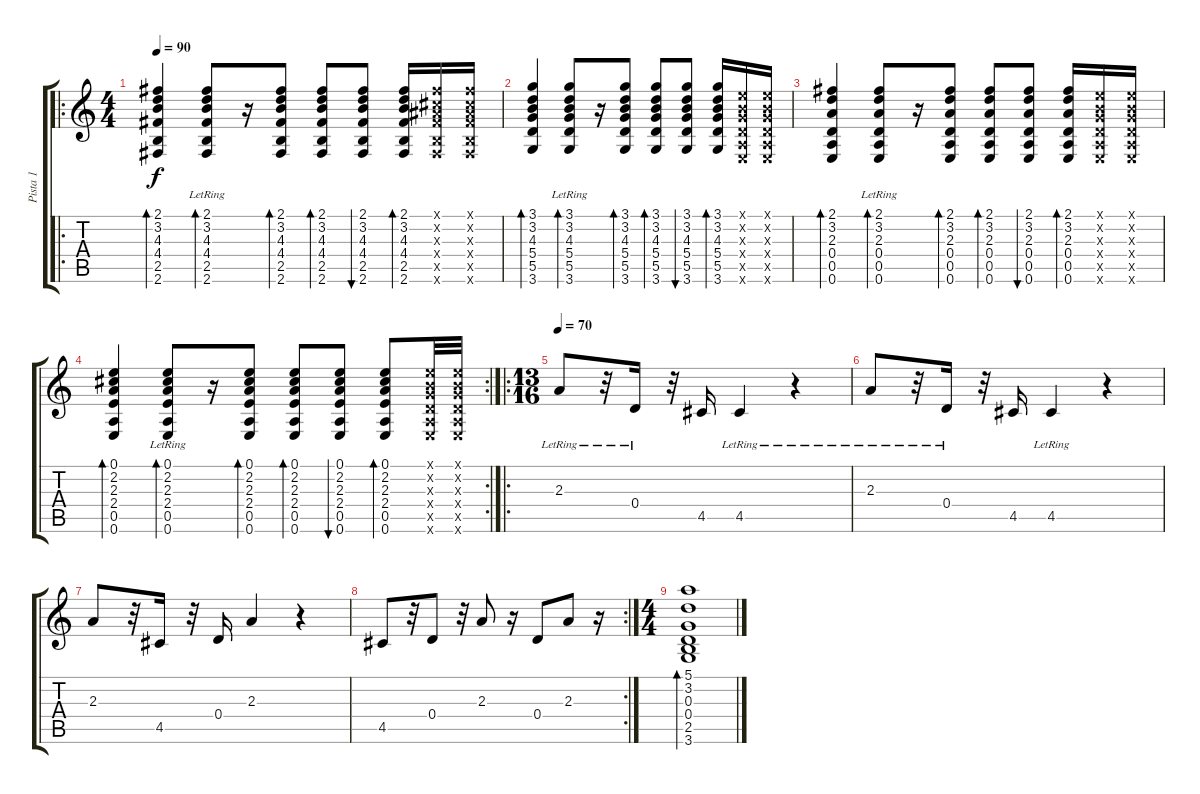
\track ("Pista 1" "Pista 1") {instrument acousticguitarsteel}
\staff {score tabs}
\tuning (E4 B3 G3 D3 A2 E2) {hide}
\ro
\ts (4 4)
\tempo 90
\clef g2
\ks c
(2.1 3.2 4.3 4.4 2.5 2.6).4{bd 60 dy f} (2.1{lr} 3.2 4.3 4.4 2.5 2.6).8{bd 60} r.16 (2.1 3.2 4.3 4.4 2.5 2.6).8{bd 60} (2.1 3.2 4.3 4.4 2.5 2.6).8{bd 60} (2.1 3.2 4.3 4.4 2.5 2.6).8{bu 60} (2.1 3.2 4.3 4.4 2.5 2.6).16{bd 60} (2.1{x} 2.2{x} 3.3{x} 4.4{x} 2.5{x} 2.6{x}).16 (2.1{x} 2.2{x} 3.3{x} 4.4{x} 2.5{x} 2.6{x}).16 |
(3.1 3.2 4.3 5.4 5.5 3.6).4{bd 60} (3.1{lr} 3.2 4.3 5.4 5.5 3.6).8{bd 60} r.16 (3.1 3.2 4.3 5.4 5.5 3.6).8{bd 60} (3.1 3.2 4.3 5.4 5.5 3.6).8{bd 60} (3.1 3.2 4.3 5.4 5.5 3.6).8{bu 60} (3.1 3.2 4.3 5.4 5.5 3.6).16{bd 60} (0.1{x} 0.2{x} 0.3{x} 0.4{x} 0.5{x} 0.6{x}).16 (0.1{x} 0.2{x} 0.3{x} 0.4{x} 0.5{x} 0.6{x}).16 |
(2.1 3.2 2.3 0.4 0.5 0.6).4{bd 60} (2.1{lr} 3.2 2.3 0.4 0.5 0.6).8{bd 60} r.16 (2.1 3.2 2.3 0.4 0.5 0.6).8{bd 60} (2.1 3.2 2.3 0.4 0.5 0.6).8{bd 60} (2.1 3.2 2.3 0.4 0.5 0.6).8{bu 60} (2.1 3.2 2.3 0.4 0.5 0.6).16{bd 60} (0.1{x} 0.2{x} 0.3{x} 0.4{x} 0.5{x} 0.6{x}).16 (0.1{x} 0.2{x} 0.3{x} 0.4{x} 0.5{x} 0.6{x}).16 |
\rc 2
(0.1 2.2 2.3 2.4 0.5 0.6).4{bd 60} (0.1{lr} 2.2 2.3 2.4 0.5 0.6).8{bd 60} r.16 (0.1 2.2 2.3 2.4 0.5 0.6).8{bd 60} (0.1 2.2 2.3 2.4 0.5 0.6).8{bd 60} (0.1 2.2 2.3 2.4 0.5 0.6).8{bu 60} (0.1 2.2 2.3 2.4 0.5 0.6).8{bd 60} (0.1{x} 0.2{x} 0.3{x} 0.4{x} 0.5{x} 0.6{x}).32 (0.1{x} 0.2{x} 0.3{x} 0.4{x} 0.5{x} 0.6{x}).32 |
\ro
\ts (13 16)
\tempo 70
2.3{lr}.8 r.32 0.4{lr}.16 r.32 4.5.16 4.5{lr}.4 r.4 |
2.3{lr}.8 r.32 0.4{lr}.16 r.32 4.5.16 4.5{lr}.4 r.4 |
2.3.8 r.32 4.5.16 r.32 0.4.16 2.3.4 r.4 |
\rc 2
4.5.8 r.32 0.4.8 r.32 2.3.8 r.16 0.4.8 2.3.8 r.16 |
\ts (4 4)
(5.1 3.2 0.3 0.4 2.5 3.6).1{bd 120}
